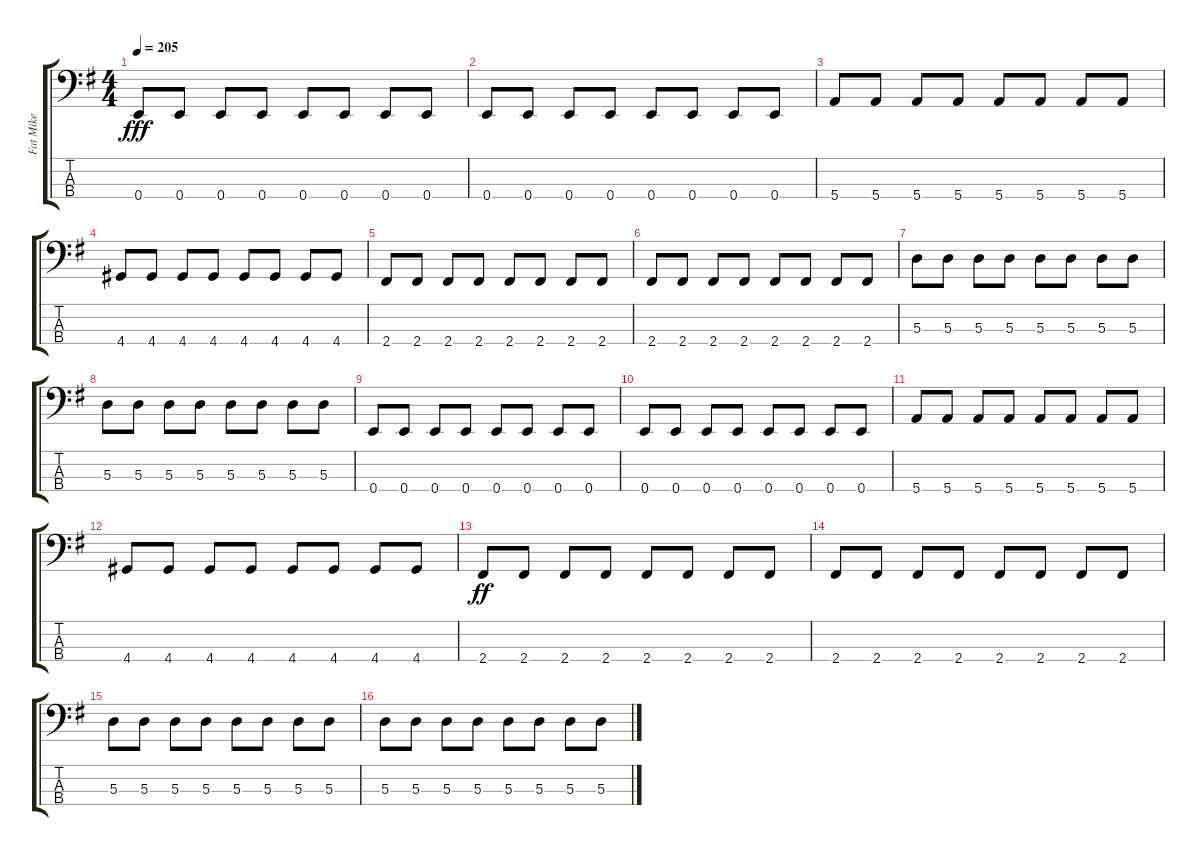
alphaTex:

\track ("Fat Mike" "Fat Mike") {instrument electricbasspick}
\staff {score tabs}
\tuning (G2 D2 A1 E1) {hide}
\ts (4 4)
\tempo 205
\clef f4
\ks eminor
0.4.8{dy fff} 0.4.8 0.4.8 0.4.8 0.4.8 0.4.8 0.4.8 0.4.8 |
0.4.8 0.4.8 0.4.8 0.4.8 0.4.8 0.4.8 0.4.8 0.4.8 |
5.4.8 5.4.8 5.4.8 5.4.8 5.4.8 5.4.8 5.4.8 5.4.8 |
4.4.8 4.4.8 4.4.8 4.4.8 4.4.8 4.4.8 4.4.8 4.4.8 |
2.4.8 2.4.8 2.4.8 2.4.8 2.4.8 2.4.8 2.4.8 2.4.8 |
2.4.8 2.4.8 2.4.8 2.4.8 2.4.8 2.4.8 2.4.8 2.4.8 |
5.3.8 5.3.8 5.3.8 5.3.8 5.3.8 5.3.8 5.3.8 5.3.8 |
5.3.8 5.3.8 5.3.8 5.3.8 5.3.8 5.3.8 5.3.8 5.3.8 |
0.4.8 0.4.8 0.4.8 0.4.8 0.4.8 0.4.8 0.4.8 0.4.8 |
0.4.8 0.4.8 0.4.8 0.4.8 0.4.8 0.4.8 0.4.8 0.4.8 |
5.4.8 5.4.8 5.4.8 5.4.8 5.4.8 5.4.8 5.4.8 5.4.8 |
4.4.8 4.4.8 4.4.8 4.4.8 4.4.8 4.4.8 4.4.8 4.4.8 |
2.4.8{dy ff} 2.4.8 2.4.8 2.4.8 2.4.8 2.4.8 2.4.8 2.4.8 |
2.4.8 2.4.8 2.4.8 2.4.8 2.4.8 2.4.8 2.4.8 2.4.8 |
5.3.8 5.3.8 5.3.8 5.3.8 5.3.8 5.3.8 5.3.8 5.3.8 |
5.3.8 5.3.8 5.3.8 5.3.8 5.3.8 5.3.8 5.3.8 5.3.8
